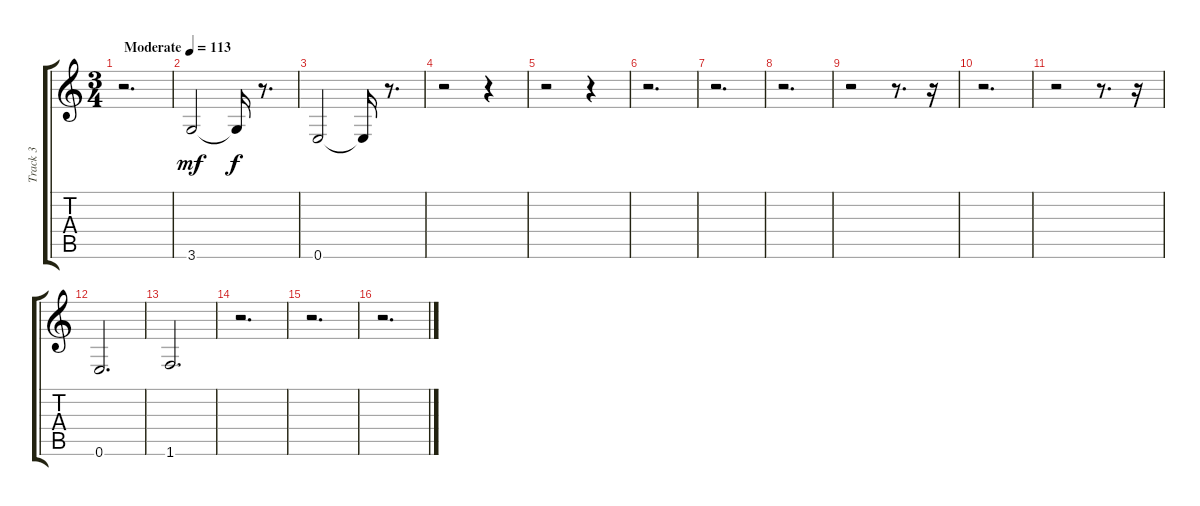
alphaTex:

\track ("Track 3" "Track 3") {instrument electricbasspick}
\staff {score tabs}
\tuning (E4 B3 G3 D3 A2 E2) {hide}
\ts (3 4)
\tempo (113 "Moderate")
\clef g2
\ks c
r.2{d dy mf instrument electricbasspick} |
3.6.2 3.6{t}.16{dy f} r.8{d} |
0.6.2 0.6{t}.16 r.8{d} |
r.2 r.4 |
r.2 r.4 |
r.2{d} |
r.2{d} |
r.2{d} |
r.2 r.8{d} r.16 |
r.2{d} |
r.2 r.8{d} r.16 |
0.6.2{d} |
1.6.2{d} |
r.2{d} |
r.2{d} |
r.2{d}
